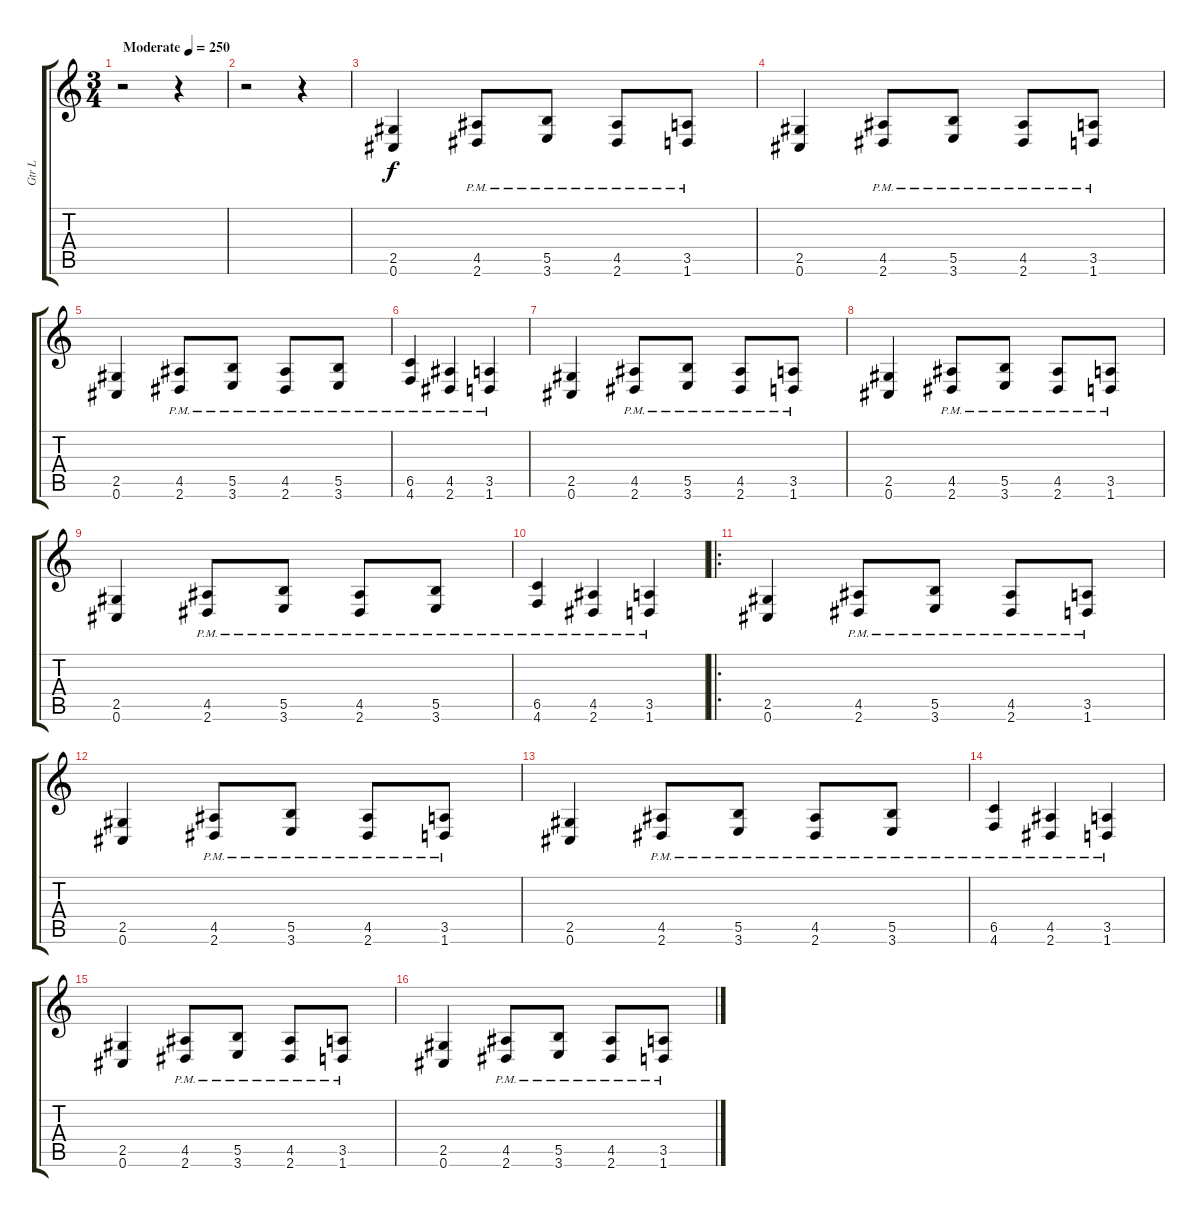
\track ("Gtr L" "Gtr L") {instrument distortionguitar}
\staff {score tabs}
\tuning (Db4 Ab3 E3 B2 Gb2 Db2) {hide}
\ts (3 4)
\tempo (250 "Moderate")
\clef g2
\ks c
r.2{dy f instrument distortionguitar} r.4 |
r.2 r.4 |
(2.5 0.6).4 (4.5{pm} 2.6{pm}).8 (5.5{pm} 3.6{pm}).8 (4.5{pm} 2.6{pm}).8 (3.5{pm} 1.6{pm}).8 |
(2.5 0.6).4 (4.5{pm} 2.6{pm}).8 (5.5{pm} 3.6{pm}).8 (4.5{pm} 2.6{pm}).8 (3.5{pm} 1.6{pm}).8 |
(2.5 0.6).4 (4.5{pm} 2.6{pm}).8 (5.5{pm} 3.6{pm}).8 (4.5{pm} 2.6{pm}).8 (5.5{pm} 3.6{pm}).8 |
(6.5{pm} 4.6{pm}).4 (4.5{pm} 2.6{pm}).4 (3.5{pm} 1.6{pm}).4 |
(2.5 0.6).4 (4.5{pm} 2.6{pm}).8 (5.5{pm} 3.6{pm}).8 (4.5{pm} 2.6{pm}).8 (3.5{pm} 1.6{pm}).8 |
(2.5 0.6).4 (4.5{pm} 2.6{pm}).8 (5.5{pm} 3.6{pm}).8 (4.5{pm} 2.6{pm}).8 (3.5{pm} 1.6{pm}).8 |
(2.5 0.6).4 (4.5{pm} 2.6{pm}).8 (5.5{pm} 3.6{pm}).8 (4.5{pm} 2.6{pm}).8 (5.5{pm} 3.6{pm}).8 |
(6.5{pm} 4.6{pm}).4 (4.5{pm} 2.6{pm}).4 (3.5{pm} 1.6{pm}).4 |
\ro
(2.5 0.6).4 (4.5{pm} 2.6{pm}).8 (5.5{pm} 3.6{pm}).8 (4.5{pm} 2.6{pm}).8 (3.5{pm} 1.6{pm}).8 |
(2.5 0.6).4 (4.5{pm} 2.6{pm}).8 (5.5{pm} 3.6{pm}).8 (4.5{pm} 2.6{pm}).8 (3.5{pm} 1.6{pm}).8 |
(2.5 0.6).4 (4.5{pm} 2.6{pm}).8 (5.5{pm} 3.6{pm}).8 (4.5{pm} 2.6{pm}).8 (5.5{pm} 3.6{pm}).8 |
(6.5{pm} 4.6{pm}).4 (4.5{pm} 2.6{pm}).4 (3.5{pm} 1.6{pm}).4 |
(2.5 0.6).4 (4.5{pm} 2.6{pm}).8 (5.5{pm} 3.6{pm}).8 (4.5{pm} 2.6{pm}).8 (3.5{pm} 1.6{pm}).8 |
(2.5 0.6).4 (4.5{pm} 2.6{pm}).8 (5.5{pm} 3.6{pm}).8 (4.5{pm} 2.6{pm}).8 (3.5{pm} 1.6{pm}).8
